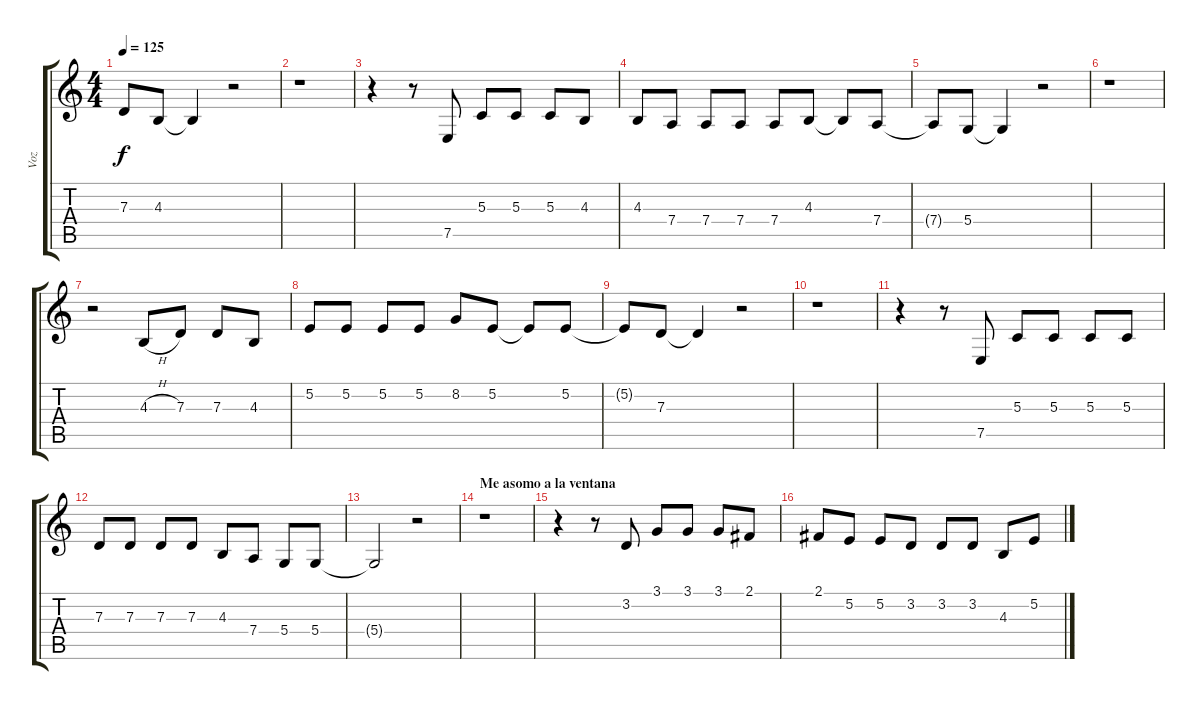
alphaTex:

\track ("Voz" "Voz") {instrument tuba}
\staff {score tabs}
\tuning (E4 B3 G3 D3 A2 E2) {hide}
\ts (4 4)
\tempo 125
\clef g2
\ks c
7.3{t}.8{dy f} 4.3.8 4.3{t}.4 r.2 |
r.1 |
r.4 r.8 7.5.8 5.3.8 5.3.8 5.3.8 4.3.8 |
4.3.8 7.4.8 7.4.8 7.4.8 7.4.8 4.3.8 4.3{t}.8 7.4.8 |
7.4{t}.8 5.4.8 5.4{t}.4 r.2 |
r.1 |
r.2 4.3{h}.8 7.3.8 7.3.8 4.3.8 |
5.2.8 5.2.8 5.2.8 5.2.8 8.2.8 5.2.8 5.2{t}.8 5.2.8 |
5.2{t}.8 7.3.8 7.3{t}.4 r.2 |
r.1 |
r.4 r.8 7.5.8 5.3.8 5.3.8 5.3.8 5.3.8 |
7.3.8 7.3.8 7.3.8 7.3.8 4.3.8 7.4.8 5.4.8 5.4.8 |
5.4{t}.2 r.2 |
\section ("" "Me asomo a la ventana")
r.1 |
r.4 r.8 3.2.8 3.1.8 3.1.8 3.1.8 2.1.8 |
2.1.8 5.2.8 5.2.8 3.2.8 3.2.8 3.2.8 4.3.8 5.2.8
